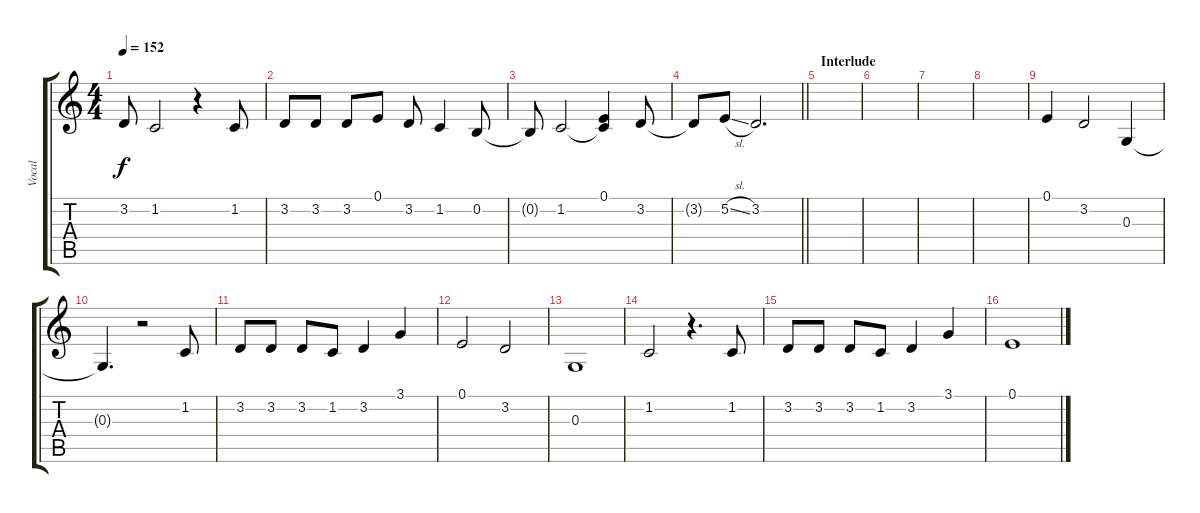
\track ("Vocal" "Vocal") {instrument lead6voice}
\staff {score tabs}
\tuning (E4 B3 G3 D3 A2 E2) {hide}
\ts (4 4)
\tempo 152
\clef g2
\ks c
3.2{t}.8{dy f} 1.2.2 r.4 1.2.8 |
3.2.8 3.2.8 3.2.8 0.1.8 3.2.8 1.2.4 0.2.8 |
0.2{t}.8 1.2.2 (0.1 1.2{t}).4 3.2.8 |
\barLineRight lightlight
3.2{t}.8 5.2{sl}.8 3.2.2{d} |
\section ("" "Interlude")
|
|
|
|
0.1.4 3.2.2 0.3.4 |
0.3{t}.4{d} r.2 1.2.8 |
3.2.8 3.2.8 3.2.8 1.2.8 3.2.4 3.1.4 |
0.1.2 3.2.2 |
0.3.1 |
1.2.2 r.4{d} 1.2.8 |
3.2.8 3.2.8 3.2.8 1.2.8 3.2.4 3.1.4 |
0.1.1
